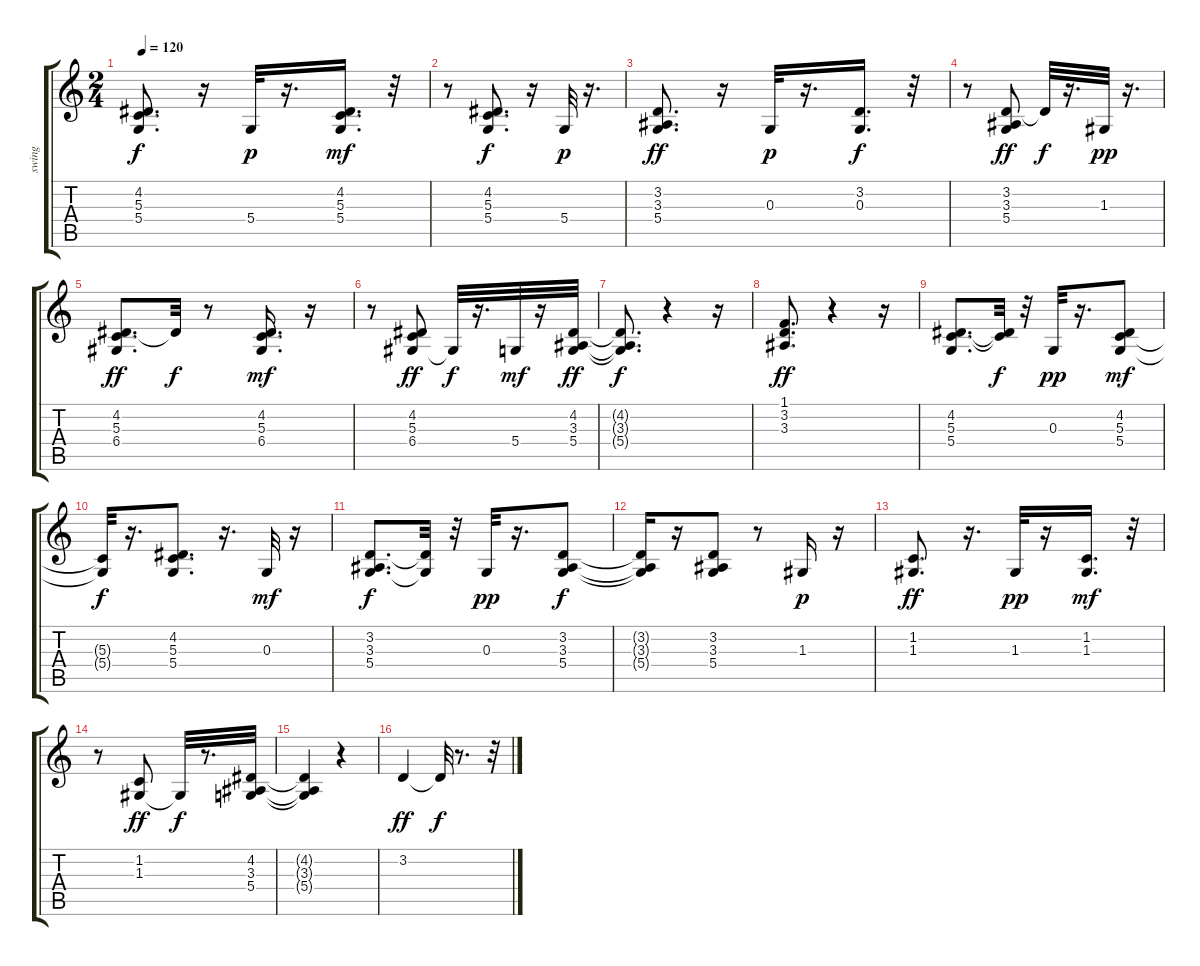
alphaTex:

\track ("swing" "swing") {instrument stringensemble1}
\staff {score tabs}
\tuning (E4 B3 G3 D3 A2 E2) {hide}
\ts (2 4)
\tempo 120
\clef g2
\ks c
(4.2 5.3 5.4).8{d dy f} r.16 5.4.32{dy p} r.16{d} (4.2 5.3 5.4).16{d dy mf} r.32 |
r.8 (4.2 5.3 5.4).8{d dy f} r.16 5.4.32{dy p} r.16{d} |
(3.2 3.3 5.4).8{d dy ff} r.16 0.3.32{dy p} r.16{d} (3.2 0.3).16{d dy f} r.32 |
r.8 (3.2 3.3 5.4).8{dy ff} 3.2{t}.32{dy f} r.16{d} 1.3.32{dy pp} r.16{d} |
(4.2 5.3 6.4).8{d dy ff} 4.2{t}.32{dy f} r.8 (4.2 5.3 6.4).16{d dy mf} r.16 |
r.8 (4.2 5.3 6.4).8{dy ff} 6.4{t}.32{dy f} r.16{d} 5.4.32{dy mf} r.16 (4.2 3.3 5.4).32{dy ff} |
(4.2{t} 3.3{t} 5.4{t}).8{d dy f} r.4 r.16 |
(1.1 3.2 3.3).8{d dy ff} r.4 r.16 |
(4.2 5.3 5.4).8{d} (4.2{t} 5.3{t}).32{dy f} r.32 0.3.32{dy pp} r.16{d} (4.2 5.3 5.4).8{dy mf} |
(5.3{t} 5.4{t}).32{dy f} r.16{d} (4.2 5.3 5.4).8{d} r.16{d} 0.3.32{dy mf} r.16 |
(3.2 3.3 5.4).8{d dy f} (3.2{t} 5.4{t}).32 r.32 0.3.32{dy pp} r.16{d} (3.2 3.3 5.4).8{dy f} |
(3.2{t} 3.3{t} 5.4{t}).16 r.16 (3.2 3.3 5.4).8 r.8 1.3.16{dy p} r.16 |
(1.2 1.3).8{d dy ff} r.16{d} 1.3.32{dy pp} r.16 (1.2 1.3).16{d dy mf} r.32 |
r.8 (1.2 1.3).8{dy ff} 1.3{t}.32{dy f} r.8{d} (4.2 3.3 5.4).32 |
(4.2{t} 3.3{t} 5.4{t}).4 r.4 |
3.2.4{dy ff} 3.2{t}.32{dy f} r.8{d} r.32
